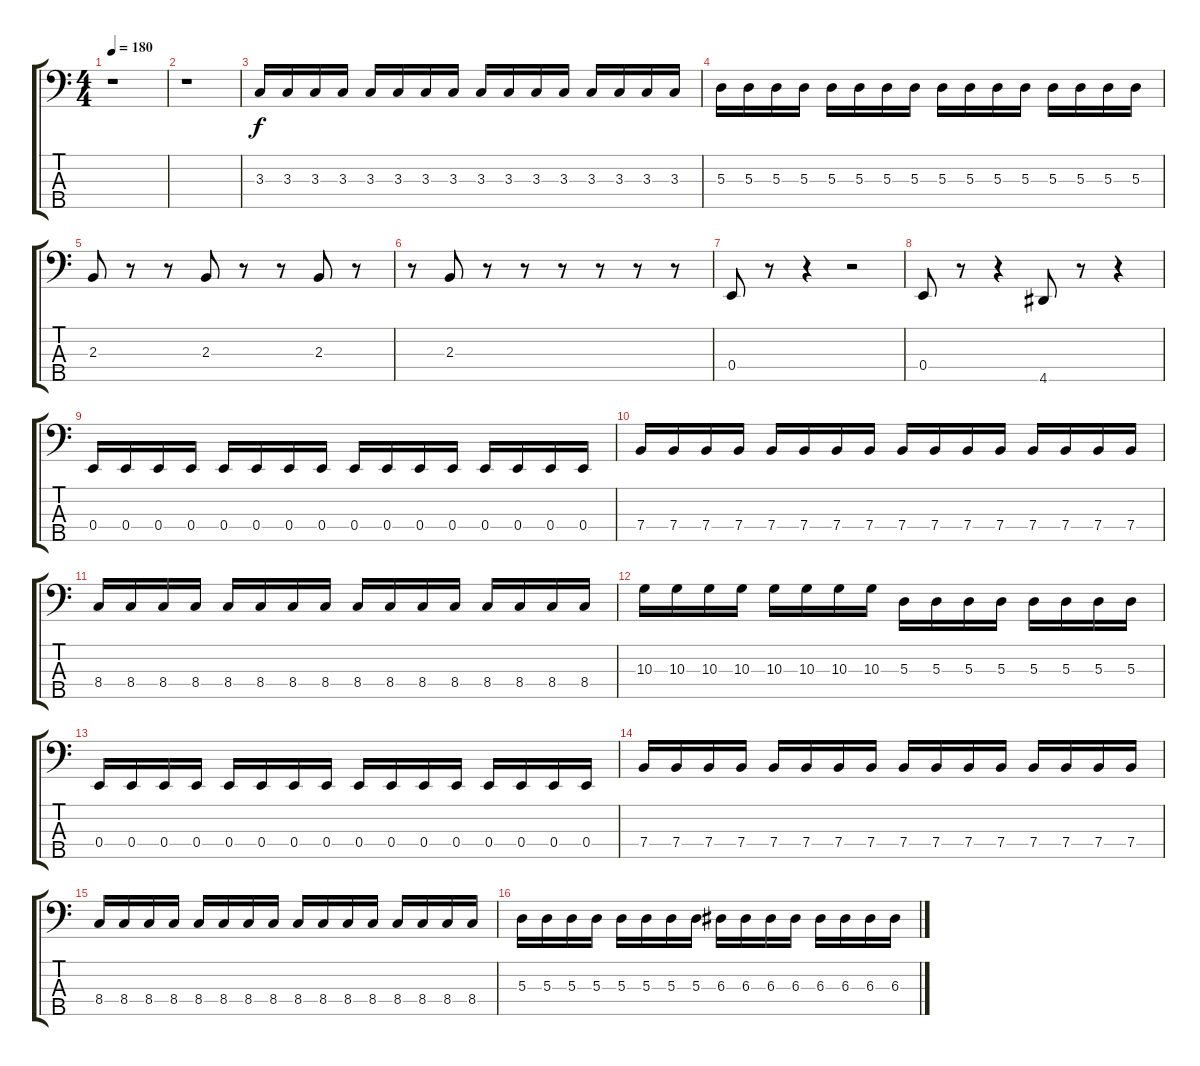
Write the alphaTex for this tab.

\track "" {instrument electricbassfinger}
\staff {score tabs}
\tuning (G2 D2 A1 E1 B0) {hide}
\ts (4 4)
\tempo 180
\clef f4
\ks c
r.1{dy f} |
r.1 |
3.3.16 3.3.16 3.3.16 3.3.16 3.3.16 3.3.16 3.3.16 3.3.16 3.3.16 3.3.16 3.3.16 3.3.16 3.3.16 3.3.16 3.3.16 3.3.16 |
5.3.16 5.3.16 5.3.16 5.3.16 5.3.16 5.3.16 5.3.16 5.3.16 5.3.16 5.3.16 5.3.16 5.3.16 5.3.16 5.3.16 5.3.16 5.3.16 |
2.3.8 r.8 r.8 2.3.8 r.8 r.8 2.3.8 r.8 |
r.8 2.3.8 r.8 r.8 r.8 r.8 r.8 r.8 |
0.4.8 r.8 r.4 r.2 |
0.4.8 r.8 r.4 4.5.8 r.8 r.4 |
0.4.16 0.4.16 0.4.16 0.4.16 0.4.16 0.4.16 0.4.16 0.4.16 0.4.16 0.4.16 0.4.16 0.4.16 0.4.16 0.4.16 0.4.16 0.4.16 |
7.4.16 7.4.16 7.4.16 7.4.16 7.4.16 7.4.16 7.4.16 7.4.16 7.4.16 7.4.16 7.4.16 7.4.16 7.4.16 7.4.16 7.4.16 7.4.16 |
8.4.16 8.4.16 8.4.16 8.4.16 8.4.16 8.4.16 8.4.16 8.4.16 8.4.16 8.4.16 8.4.16 8.4.16 8.4.16 8.4.16 8.4.16 8.4.16 |
10.3.16 10.3.16 10.3.16 10.3.16 10.3.16 10.3.16 10.3.16 10.3.16 5.3.16 5.3.16 5.3.16 5.3.16 5.3.16 5.3.16 5.3.16 5.3.16 |
0.4.16 0.4.16 0.4.16 0.4.16 0.4.16 0.4.16 0.4.16 0.4.16 0.4.16 0.4.16 0.4.16 0.4.16 0.4.16 0.4.16 0.4.16 0.4.16 |
7.4.16 7.4.16 7.4.16 7.4.16 7.4.16 7.4.16 7.4.16 7.4.16 7.4.16 7.4.16 7.4.16 7.4.16 7.4.16 7.4.16 7.4.16 7.4.16 |
8.4.16 8.4.16 8.4.16 8.4.16 8.4.16 8.4.16 8.4.16 8.4.16 8.4.16 8.4.16 8.4.16 8.4.16 8.4.16 8.4.16 8.4.16 8.4.16 |
5.3.16 5.3.16 5.3.16 5.3.16 5.3.16 5.3.16 5.3.16 5.3.16 6.3.16 6.3.16 6.3.16 6.3.16 6.3.16 6.3.16 6.3.16 6.3.16
